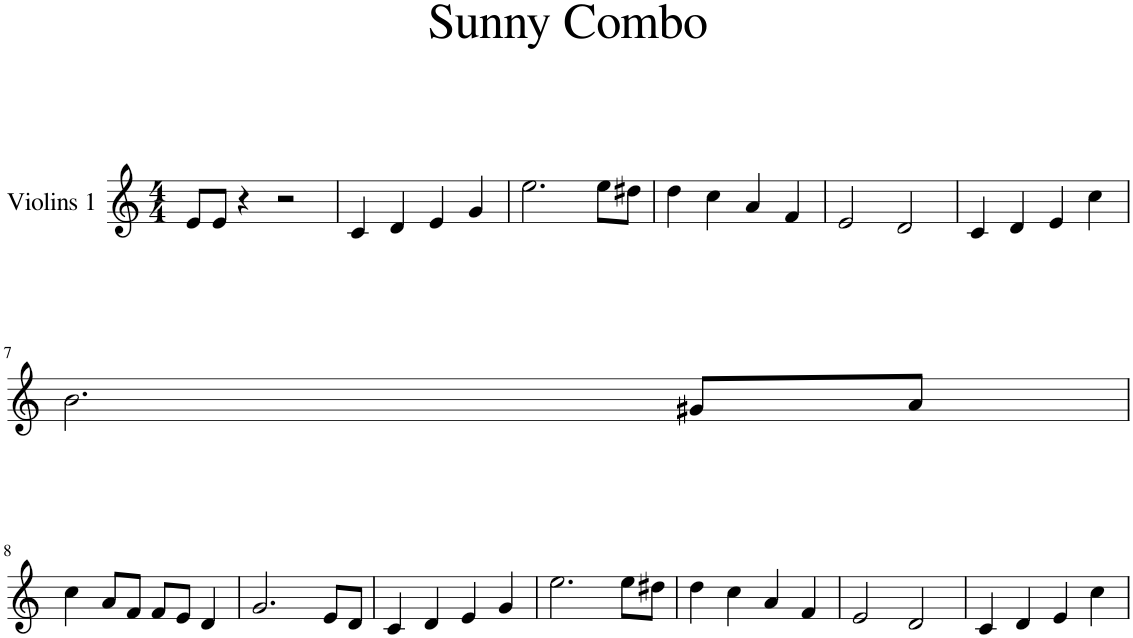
**kern
*part1
*staff1
*I"Violins 1
*clefG2
*k[]
*M4/4
=1
8e/L
8e/J
4r
2r
=2
4c/
4d/
4e/
4g/
=3
2.ee\
8ee\L
8dd#X\J
=4
4dd\
4cc\
4a/
4f/
=5
2e/
2d/
=6
4c/
4d/
4e/
4cc\
!!LO:LB:g=z
=7
2.b\
8g#X/L
8a/J
!!LO:LB:g=z
=8
4cc\
8a/L
8f/J
8f/L
8e/J
4d/
=9
2.g/
8e/L
8d/J
=10
4c/
4d/
4e/
4g/
=11
2.ee\
8ee\L
8dd#X\J
=12
4dd\
4cc\
4a/
4f/
=13
2e/
2d/
=14
4c/
4d/
4e/
4cc\
=
*-
